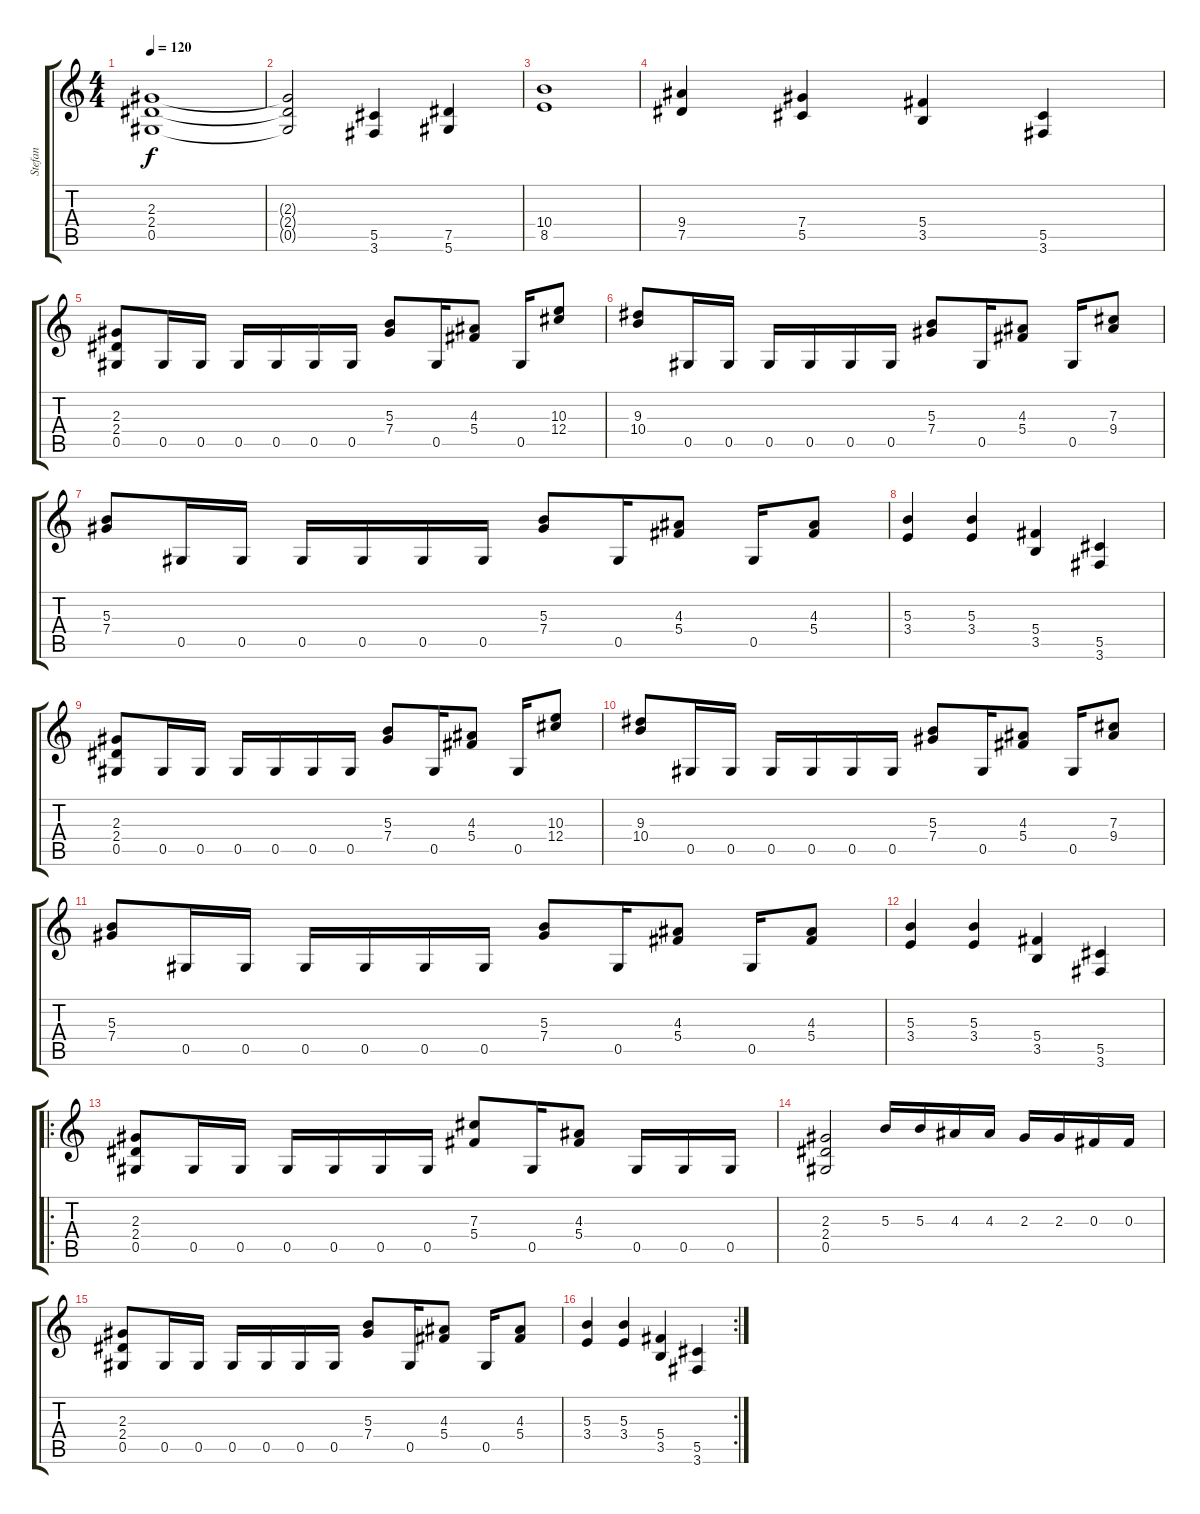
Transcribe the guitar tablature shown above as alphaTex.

\track ("Stefan" "Stefan") {instrument distortionguitar}
\staff {score tabs}
\tuning (Eb4 Bb3 Gb3 Db3 Ab2 Eb2) {hide}
\ts (4 4)
\tempo 120
\clef g2
\ks c
(2.3 2.4 0.5).1{dy f} |
(2.3{t} 2.4{t} 0.5{t}).2 (5.5 3.6).4 (7.5 5.6).4 |
(10.4 8.5).1 |
(9.4 7.5).4 (7.4 5.5).4 (5.4 3.5).4 (5.5 3.6).4 |
(2.3 2.4 0.5).8 0.5.16 0.5.16 0.5.16 0.5.16 0.5.16 0.5.16 (5.3 7.4).8 0.5.16 (4.3 5.4).8 0.5.16 (10.3 12.4).8 |
(9.3 10.4).8 0.5.16 0.5.16 0.5.16 0.5.16 0.5.16 0.5.16 (5.3 7.4).8 0.5.16 (4.3 5.4).8 0.5.16 (7.3 9.4).8 |
(5.3 7.4).8 0.5.16 0.5.16 0.5.16 0.5.16 0.5.16 0.5.16 (5.3 7.4).8 0.5.16 (4.3 5.4).8 0.5.16 (4.3 5.4).8 |
(5.3 3.4).4 (5.3 3.4).4 (5.4 3.5).4 (5.5 3.6).4 |
(2.3 2.4 0.5).8 0.5.16 0.5.16 0.5.16 0.5.16 0.5.16 0.5.16 (5.3 7.4).8 0.5.16 (4.3 5.4).8 0.5.16 (10.3 12.4).8 |
(9.3 10.4).8 0.5.16 0.5.16 0.5.16 0.5.16 0.5.16 0.5.16 (5.3 7.4).8 0.5.16 (4.3 5.4).8 0.5.16 (7.3 9.4).8 |
(5.3 7.4).8 0.5.16 0.5.16 0.5.16 0.5.16 0.5.16 0.5.16 (5.3 7.4).8 0.5.16 (4.3 5.4).8 0.5.16 (4.3 5.4).8 |
(5.3 3.4).4 (5.3 3.4).4 (5.4 3.5).4 (5.5 3.6).4 |
\ro
(2.3 2.4 0.5).8 0.5.16 0.5.16 0.5.16 0.5.16 0.5.16 0.5.16 (7.3 5.4).8 0.5.16 (4.3 5.4).8 0.5.16 0.5.16 0.5.16 |
(2.3 2.4 0.5).2 5.3.16 5.3.16 4.3.16 4.3.16 2.3.16 2.3.16 0.3.16 0.3.16 |
(2.3 2.4 0.5).8 0.5.16 0.5.16 0.5.16 0.5.16 0.5.16 0.5.16 (5.3 7.4).8 0.5.16 (4.3 5.4).8 0.5.16 (4.3 5.4).8 |
\rc 2
(5.3 3.4).4 (5.3 3.4).4 (5.4 3.5).4 (5.5 3.6).4
